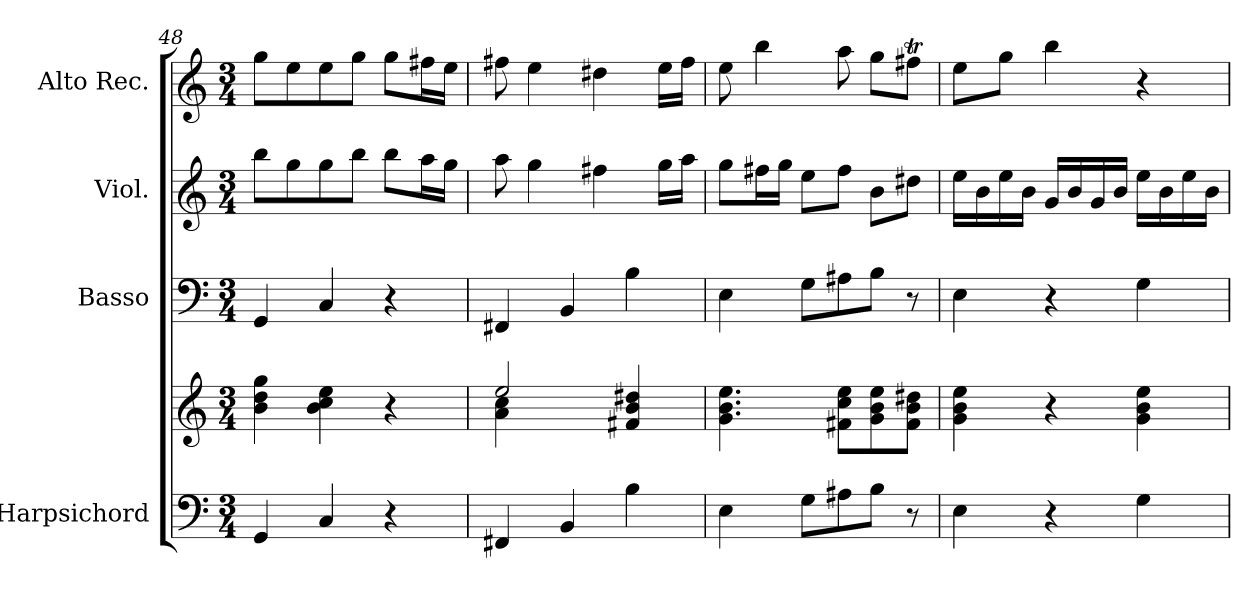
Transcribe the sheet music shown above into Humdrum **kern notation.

**kern	**kern	**kern	**kern	**kern
*part4	*part4	*part3	*part2	*part1
*staff5	*staff4	*staff3	*staff2	*staff1
*I"Harpsichord	*	*I"Basso	*I"Viol.	*I"Alto Rec.
*I'Hch.	*	*I'Bass.	*	*I'A.
*clefF4	*clefG2	*clefF4	*clefG2	*clefG2
*k[]	*k[]	*k[]	*k[]	*k[]
*M3/4	*M3/4	*M3/4	*M3/4	*M3/4
=48	=48	=48	=48	=48
4GG/	4b\ 4dd\ 4gg\	4GG/	8bb\L	8gg\L
.	.	.	8gg\	8ee\
4C/	4b\ 4cc\ 4ee\	4C/	8gg\	8ee\
.	.	.	8bb\J	8gg\J
4r	4r	4r	8bb\L	8gg\L
.	.	.	16aa\L	16ff#X\L
.	.	.	16gg\JJ	16ee\JJ
=49	=49	=49	=49	=49
*	*^	*	*	*
4FF#X/	2ee/	4a\ 4cc\	4FF#X/	8aa\	8ff#X\
.	.	.	.	4gg\	4ee\
4BB/	.	2ryy	4BB/	.	.
.	.	.	.	4ff#X\	4dd#X\
4B\	4f#X/ 4b/ 4dd#X/	.	4B\	.	.
.	.	.	.	16gg\LL	16ee\LL
.	.	.	.	16aa\JJ	16ff#\JJ
*	*v	*v	*	*	*
=50	=50	=50	=50	=50
4E\	4.g\ 4.b\ 4.ee\	4E\	8gg\L	8ee\
.	.	.	16ff#X\L	4bb\
.	.	.	16gg\JJ	.
8G\L	.	8G\L	8ee\L	.
8A#X\	8f#X\ 8cc\ 8ee\L	8A#X\	8ff#\J	8aa\
8B\J	8g\ 8b\ 8ee\	8B\J	8b\L	8gg\L
8r	8f#\ 8b\ 8dd#X\J	8r	8dd#X\J	8ff#Xt\J
=51	=51	=51	=51	=51
4E\	4g\ 4b\ 4ee\	4E\	16ee\LL	8ee\L
.	.	.	16b\	.
.	.	.	16ee\	8gg\J
.	.	.	16b\JJ	.
4r	4r	4r	16g/LL	4bb\
.	.	.	16b/	.
.	.	.	16g/	.
.	.	.	16b/JJ	.
4G\	4g\ 4b\ 4ee\	4G\	16ee\LL	4r
.	.	.	16b\	.
.	.	.	16ee\	.
.	.	.	16b\JJ	.
=	=	=	=	=
*-	*-	*-	*-	*-
